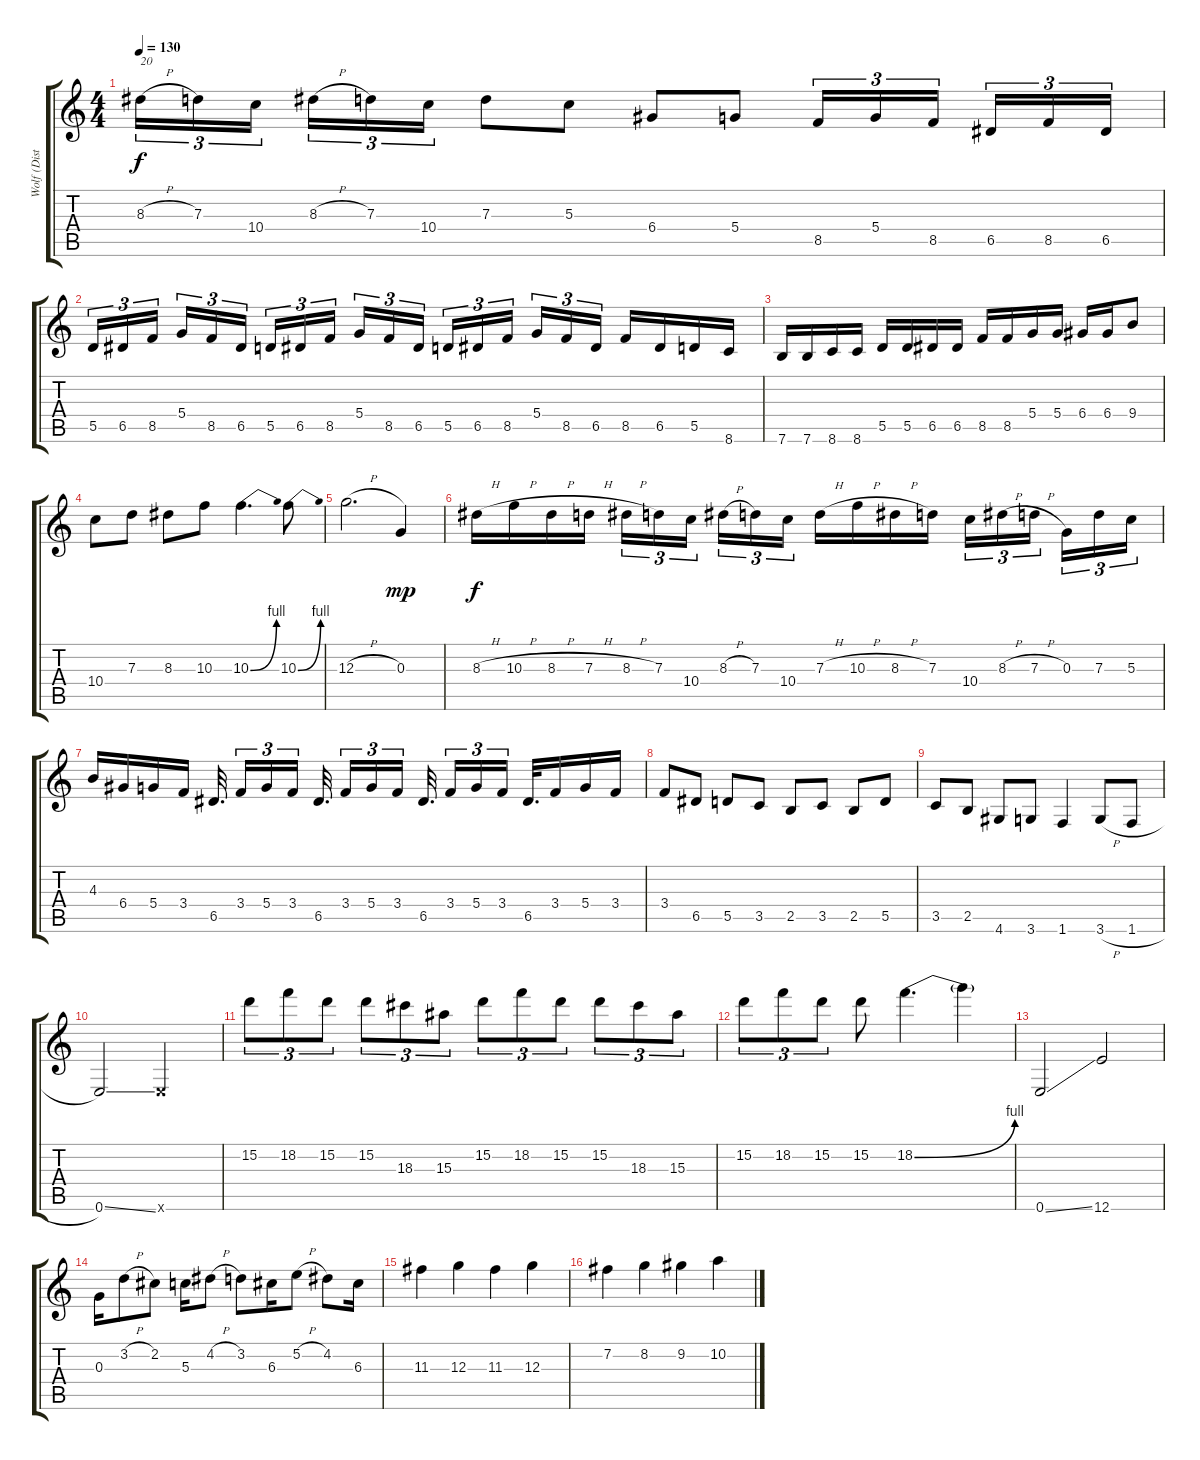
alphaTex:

\track ("Wolf (Distortion Guitar)" "Wolf (Dist") {instrument distortionguitar}
\staff {score tabs}
\tuning (E4 B3 G3 D3 A2 E2) {hide}
\ts (4 4)
\tempo 130
\clef g2
\ks c
8.3{h}.16{tu (3 2) txt "20" dy f} 7.3.16{tu (3 2)} 10.4.16{tu (3 2)} 8.3{h}.16{tu (3 2)} 7.3.16{tu (3 2)} 10.4.16{tu (3 2)} 7.3.8 5.3.8 6.4.8 5.4.8 8.5.16{tu (3 2)} 5.4.16{tu (3 2)} 8.5.16{tu (3 2)} 6.5.16{tu (3 2)} 8.5.16{tu (3 2)} 6.5.16{tu (3 2)} |
5.5.16{tu (3 2)} 6.5.16{tu (3 2)} 8.5.16{tu (3 2)} 5.4.16{tu (3 2)} 8.5.16{tu (3 2)} 6.5.16{tu (3 2)} 5.5.16{tu (3 2)} 6.5.16{tu (3 2)} 8.5.16{tu (3 2)} 5.4.16{tu (3 2)} 8.5.16{tu (3 2)} 6.5.16{tu (3 2)} 5.5.16{tu (3 2)} 6.5.16{tu (3 2)} 8.5.16{tu (3 2)} 5.4.16{tu (3 2)} 8.5.16{tu (3 2)} 6.5.16{tu (3 2)} 8.5.16 6.5.16 5.5.16 8.6.16 |
7.6.16 7.6.16 8.6.16 8.6.16 5.5.16 5.5.16 6.5.16 6.5.16 8.5.16 8.5.16 5.4.16 5.4.16 6.4.16 6.4.16 9.4.8 |
10.4.8 7.3.8 8.3.8 10.3.8 10.3{be (bend 0 0 60 4)}.4{d} 10.3{be (bend 0 0 60 4)}.8 |
12.3{h}.2{d} 0.3.4{dy mp} |
8.3{h}.16{dy f} 10.3{h}.16 8.3{h}.16 7.3{h}.16 8.3{h}.16{tu (3 2)} 7.3.16{tu (3 2)} 10.4.16{tu (3 2)} 8.3{h}.16{tu (3 2)} 7.3.16{tu (3 2)} 10.4.16{tu (3 2)} 7.3{h}.16 10.3{h}.16 8.3{h}.16 7.3.16 10.4.16{tu (3 2)} 8.3{h}.16{tu (3 2)} 7.3{h}.16{tu (3 2)} 0.3.16{tu (3 2)} 7.3.16{tu (3 2)} 5.3.16{tu (3 2)} |
4.3.16 6.4.16 5.4.16 3.4.16 6.5.32{d} 3.4.16{tu (3 2)} 5.4.16{tu (3 2)} 3.4.16{tu (3 2)} 6.5.32{d} 3.4.16{tu (3 2)} 5.4.16{tu (3 2)} 3.4.16{tu (3 2)} 6.5.32{d} 3.4.16{tu (3 2)} 5.4.16{tu (3 2)} 3.4.16{tu (3 2)} 6.5.32{d} 3.4.16 5.4.16 3.4.16 |
3.4.8 6.5.8 5.5.8 3.5.8 2.5.8 3.5.8 2.5.8 5.5.8 |
3.5.8 2.5.8 4.6.8 3.6.8 1.6.4 3.6{h}.8 1.6{h}.8 |
0.6{ss}.2 0.6{x}.2 |
15.2.8{tu (3 2)} 18.2.8{tu (3 2)} 15.2.8{tu (3 2)} 15.2.8{tu (3 2)} 18.3.8{tu (3 2)} 15.3.8{tu (3 2)} 15.2.8{tu (3 2)} 18.2.8{tu (3 2)} 15.2.8{tu (3 2)} 15.2.8{tu (3 2)} 18.3.8{tu (3 2)} 15.3.8{tu (3 2)} |
15.2.8{tu (3 2)} 18.2.8{tu (3 2)} 15.2.8{tu (3 2)} 15.2.8 18.2{be (bend 0 0 60 4)}.4{d} 18.2{t}.4 |
0.6{ss}.2 12.6.2 |
0.3.16 3.2{h}.8 2.2.8 5.3.16 4.2{h}.8 3.2.8 6.3.16 5.2{h}.8 4.2.8 6.3.16 |
11.3.4 12.3.4 11.3.4 12.3.4 |
7.2.4 8.2.4 9.2.4 10.2.4
